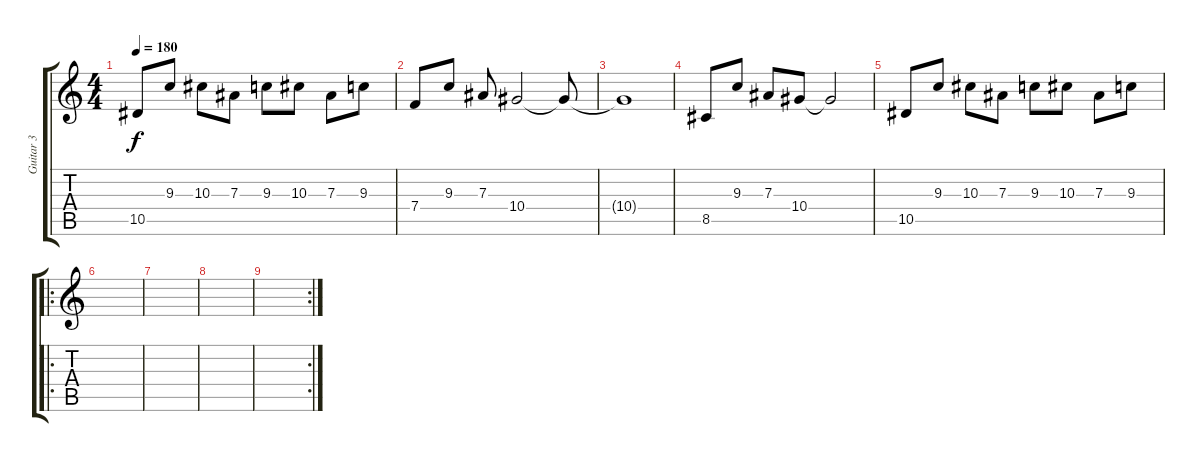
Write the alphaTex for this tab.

\track ("Guitar 3" "Guitar 3") {instrument distortionguitar}
\staff {score tabs}
\tuning (C4 G3 Eb3 Bb2 F2 C2) {hide}
\ts (4 4)
\tempo 180
\clef g2
\ks c
10.5.8{dy f} 9.3.8 10.3.8 7.3.8 9.3.8 10.3.8 7.3.8 9.3.8 |
7.4.8 9.3.8 7.3.8 10.4.2 10.4{t}.8 |
10.4{t}.1 |
8.5.8 9.3.8 7.3.8 10.4.8 10.4{t}.2 |
10.5.8 9.3.8 10.3.8 7.3.8 9.3.8 10.3.8 7.3.8 9.3.8 |
\ro
|
|
|
\rc 2
